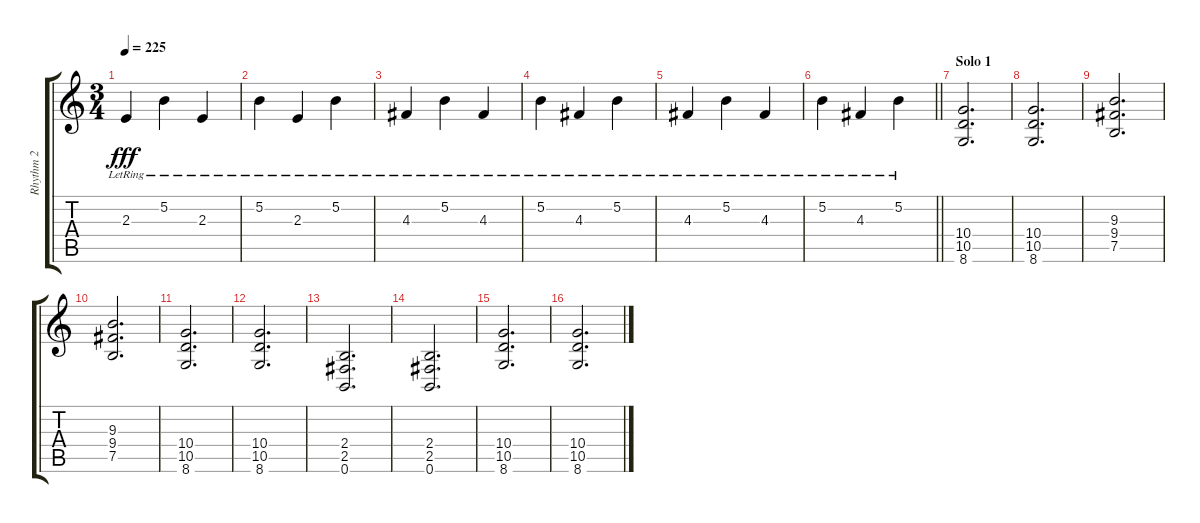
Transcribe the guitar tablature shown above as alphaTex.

\track ("Rhythm 2" "Rhythm 2") {instrument distortionguitar}
\staff {score tabs}
\tuning (B3 Gb3 D3 A2 E2 B1) {hide}
\ts (3 4)
\tempo 225
\clef g2
\ks c
2.3{lr}.4{dy fff} 5.2{lr}.4 2.3{lr}.4 |
5.2{lr}.4 2.3{lr}.4 5.2{lr}.4 |
4.3{lr}.4 5.2{lr}.4 4.3{lr}.4 |
5.2{lr}.4 4.3{lr}.4 5.2{lr}.4 |
4.3{lr}.4 5.2{lr}.4 4.3{lr}.4 |
\barLineRight lightlight
5.2{lr}.4 4.3{lr}.4 5.2{lr}.4 |
\section ("" "Solo 1")
(10.4 10.5 8.6).2{d instrument distortionguitar} |
(10.4 10.5 8.6).2{d} |
(9.3 9.4 7.5).2{d} |
(9.3 9.4 7.5).2{d} |
(10.4 10.5 8.6).2{d instrument distortionguitar} |
(10.4 10.5 8.6).2{d} |
(2.4 2.5 0.6).2{d} |
(2.4 2.5 0.6).2{d} |
(10.4 10.5 8.6).2{d instrument distortionguitar} |
(10.4 10.5 8.6).2{d}
